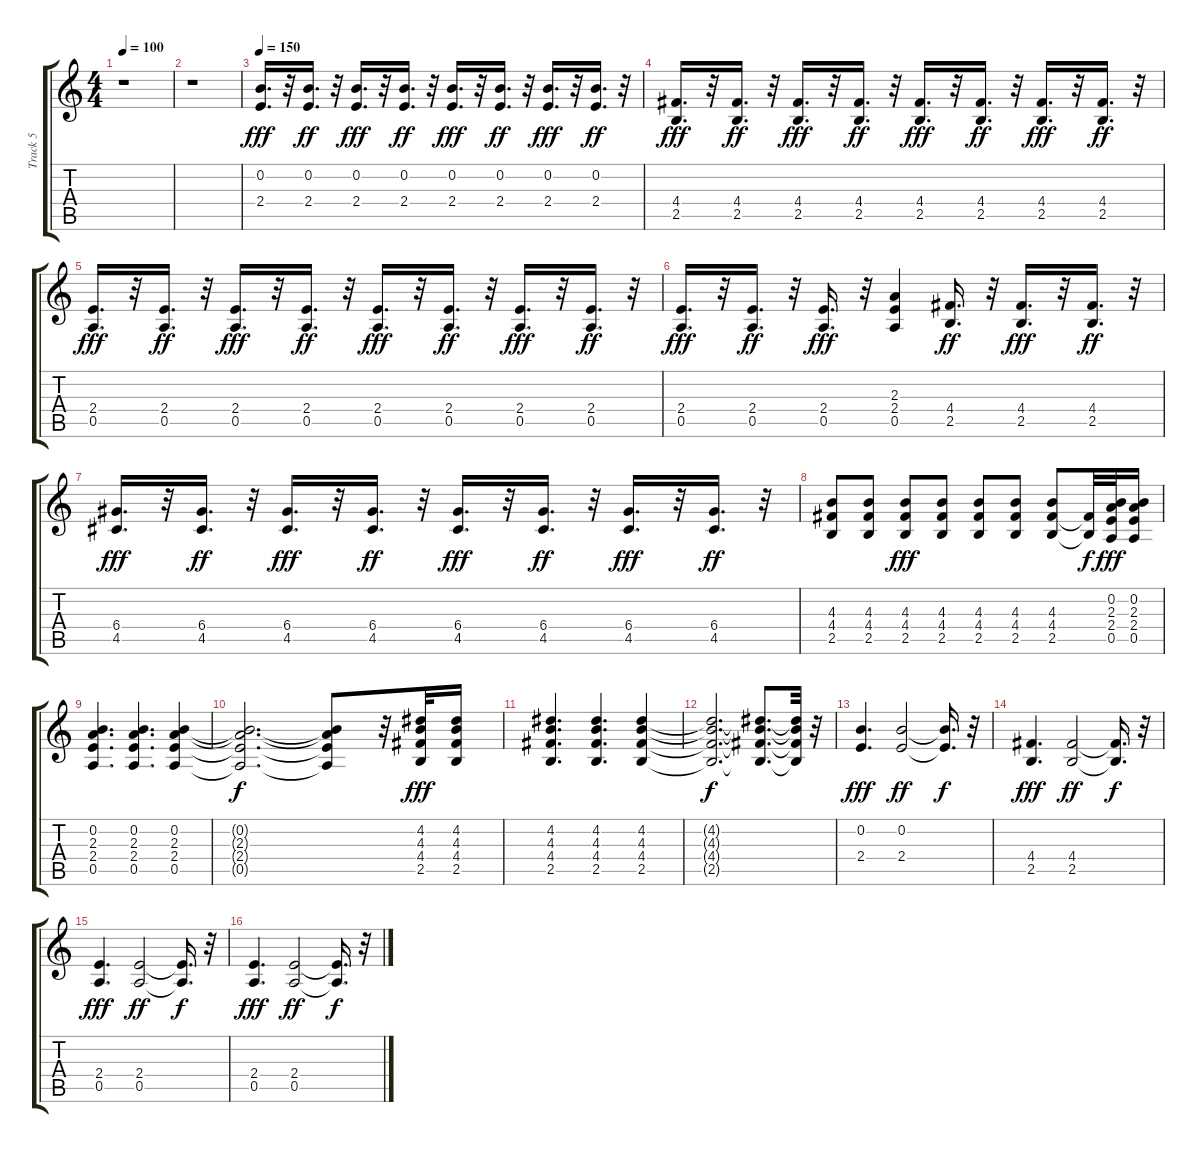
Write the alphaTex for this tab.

\track ("Track 5" "Track 5") {instrument electricguitarmuted}
\staff {score tabs}
\tuning (E4 B3 G3 D3 A2 E2) {hide}
\ts (4 4)
\tempo 100
\clef g2
\ks c
r.1{dy fff instrument electricguitarmuted} |
r.1 |
\tempo 150
(0.2 2.4).16{d} r.32 (0.2 2.4).16{d dy ff} r.32 (0.2 2.4).16{d dy fff} r.32 (0.2 2.4).16{d dy ff} r.32 (0.2 2.4).16{d dy fff} r.32 (0.2 2.4).16{d dy ff} r.32 (0.2 2.4).16{d dy fff} r.32 (0.2 2.4).16{d dy ff} r.32 |
(4.4 2.5).16{d dy fff} r.32 (4.4 2.5).16{d dy ff} r.32 (4.4 2.5).16{d dy fff} r.32 (4.4 2.5).16{d dy ff} r.32 (4.4 2.5).16{d dy fff} r.32 (4.4 2.5).16{d dy ff} r.32 (4.4 2.5).16{d dy fff} r.32 (4.4 2.5).16{d dy ff} r.32 |
(2.4 0.5).16{d dy fff} r.32 (2.4 0.5).16{d dy ff} r.32 (2.4 0.5).16{d dy fff} r.32 (2.4 0.5).16{d dy ff} r.32 (2.4 0.5).16{d dy fff} r.32 (2.4 0.5).16{d dy ff} r.32 (2.4 0.5).16{d dy fff} r.32 (2.4 0.5).16{d dy ff} r.32 |
(2.4 0.5).16{d dy fff} r.32 (2.4 0.5).16{d dy ff} r.32 (2.4 0.5).16{d dy fff} r.32 (2.3 2.4 0.5).4{instrument distortionguitar} (4.4 2.5).16{d dy ff instrument electricguitarmuted} r.32 (4.4 2.5).16{d dy fff} r.32 (4.4 2.5).16{d dy ff} r.32 |
(6.4 4.5).16{d dy fff} r.32 (6.4 4.5).16{d dy ff} r.32 (6.4 4.5).16{d dy fff} r.32 (6.4 4.5).16{d dy ff} r.32 (6.4 4.5).16{d dy fff} r.32 (6.4 4.5).16{d dy ff} r.32 (6.4 4.5).16{d dy fff} r.32 (6.4 4.5).16{d dy ff} r.32 |
(4.3 4.4 2.5).8{instrument distortionguitar} (4.3 4.4 2.5).8 (4.3 4.4 2.5).8{dy fff} (4.3 4.4 2.5).8 (4.3 4.4 2.5).8 (4.3 4.4 2.5).8 (4.3 4.4 2.5).8 (4.4{t} 2.5{t}).32{dy f} (0.2 2.3 2.4 0.5).32{dy fff} (0.2 2.3 2.4 0.5).16 |
(0.2 2.3 2.4 0.5).4{d} (0.2 2.3 2.4 0.5).4{d} (0.2 2.3 2.4 0.5).4 |
(0.2{t} 2.3{t} 2.4{t} 0.5{t}).2{d dy f} (0.2{t} 2.3{t} 2.4{t} 0.5{t}).8 r.32 (4.2 4.3 4.4 2.5).32{dy fff} (4.2 4.3 4.4 2.5).16 |
(4.2 4.3 4.4 2.5).4{d} (4.2 4.3 4.4 2.5).4{d} (4.2 4.3 4.4 2.5).4 |
(4.2{t} 4.3{t} 4.4{t} 2.5{t}).2{d dy f} (4.2{t} 4.3{t} 4.4{t} 2.5{t}).8{d} (4.2{t} 4.3{t} 4.4{t} 2.5{t}).32 r.32 |
(0.2 2.4).4{d dy fff} (0.2 2.4).2{dy ff} (0.2{t} 2.4{t}).16{d dy f} r.32 |
(4.4 2.5).4{d dy fff} (4.4 2.5).2{dy ff} (4.4{t} 2.5{t}).16{d dy f} r.32 |
(2.4 0.5).4{d dy fff} (2.4 0.5).2{dy ff} (2.4{t} 0.5{t}).16{d dy f} r.32 |
(2.4 0.5).4{d dy fff} (2.4 0.5).2{dy ff} (2.4{t} 0.5{t}).16{d dy f} r.32
